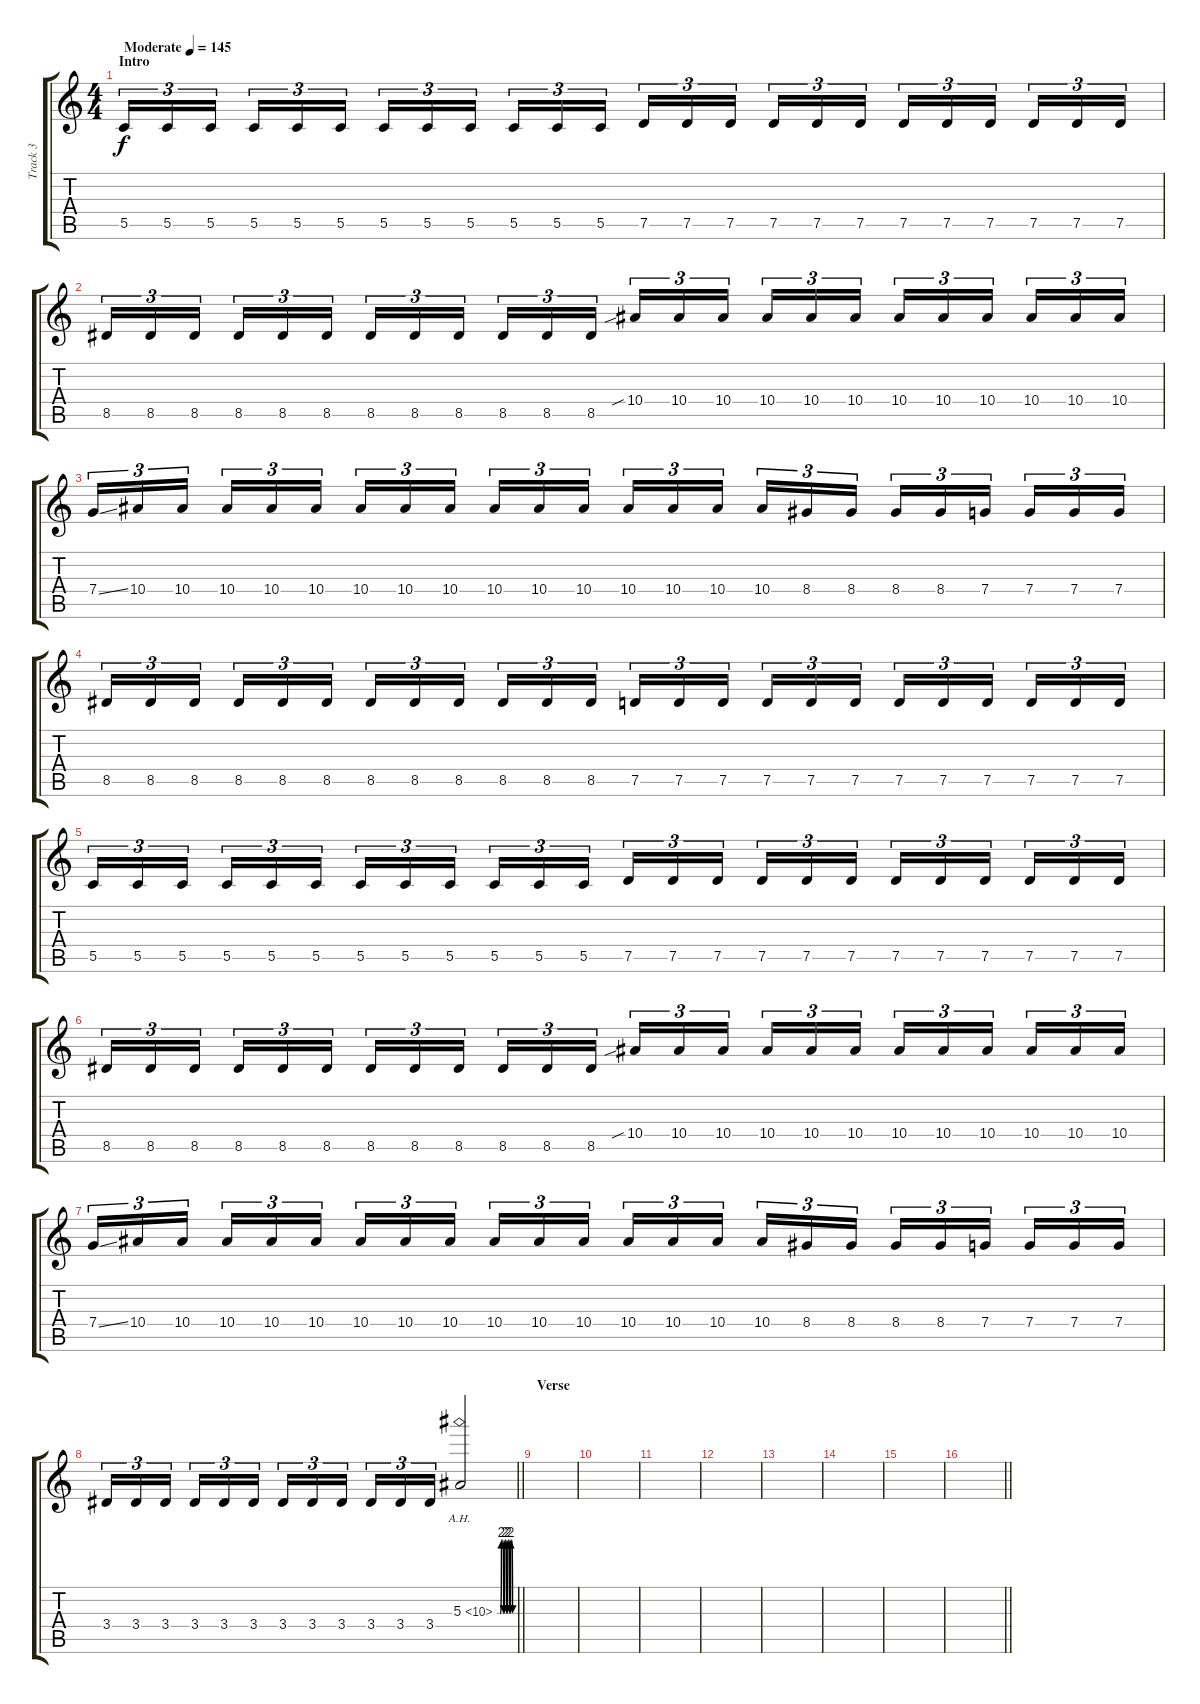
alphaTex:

\track ("Track 3" "Track 3") {instrument distortionguitar}
\staff {score tabs}
\tuning (D4 A3 F3 C3 G2 C2) {hide}
\ts (4 4)
\section ("" "Intro")
\tempo (145 "Moderate")
\clef g2
\ks c
5.5.16{tu (3 2) dy f instrument distortionguitar} 5.5.16{tu (3 2)} 5.5.16{tu (3 2) beam splitsecondary} 5.5.16{tu (3 2)} 5.5.16{tu (3 2)} 5.5.16{tu (3 2)} 5.5.16{tu (3 2)} 5.5.16{tu (3 2)} 5.5.16{tu (3 2) beam splitsecondary} 5.5.16{tu (3 2)} 5.5.16{tu (3 2)} 5.5.16{tu (3 2)} 7.5.16{tu (3 2)} 7.5.16{tu (3 2)} 7.5.16{tu (3 2) beam splitsecondary} 7.5.16{tu (3 2)} 7.5.16{tu (3 2)} 7.5.16{tu (3 2)} 7.5.16{tu (3 2)} 7.5.16{tu (3 2)} 7.5.16{tu (3 2) beam splitsecondary} 7.5.16{tu (3 2)} 7.5.16{tu (3 2)} 7.5.16{tu (3 2)} |
8.5.16{tu (3 2)} 8.5.16{tu (3 2)} 8.5.16{tu (3 2) beam splitsecondary} 8.5.16{tu (3 2)} 8.5.16{tu (3 2)} 8.5.16{tu (3 2)} 8.5.16{tu (3 2)} 8.5.16{tu (3 2)} 8.5.16{tu (3 2) beam splitsecondary} 8.5.16{tu (3 2)} 8.5.16{tu (3 2)} 8.5.16{tu (3 2)} 10.4{sib}.16{tu (3 2)} 10.4.16{tu (3 2)} 10.4.16{tu (3 2) beam splitsecondary} 10.4.16{tu (3 2)} 10.4.16{tu (3 2)} 10.4.16{tu (3 2)} 10.4.16{tu (3 2)} 10.4.16{tu (3 2)} 10.4.16{tu (3 2) beam splitsecondary} 10.4.16{tu (3 2)} 10.4.16{tu (3 2)} 10.4.16{tu (3 2)} |
7.4{ss}.16{tu (3 2)} 10.4.16{tu (3 2)} 10.4.16{tu (3 2) beam splitsecondary} 10.4.16{tu (3 2)} 10.4.16{tu (3 2)} 10.4.16{tu (3 2)} 10.4.16{tu (3 2)} 10.4.16{tu (3 2)} 10.4.16{tu (3 2) beam splitsecondary} 10.4.16{tu (3 2)} 10.4.16{tu (3 2)} 10.4.16{tu (3 2)} 10.4.16{tu (3 2)} 10.4.16{tu (3 2)} 10.4.16{tu (3 2) beam splitsecondary} 10.4.16{tu (3 2)} 8.4.16{tu (3 2)} 8.4.16{tu (3 2)} 8.4.16{tu (3 2)} 8.4.16{tu (3 2)} 7.4.16{tu (3 2) beam splitsecondary} 7.4.16{tu (3 2)} 7.4.16{tu (3 2)} 7.4.16{tu (3 2)} |
8.5.16{tu (3 2)} 8.5.16{tu (3 2)} 8.5.16{tu (3 2) beam splitsecondary} 8.5.16{tu (3 2)} 8.5.16{tu (3 2)} 8.5.16{tu (3 2)} 8.5.16{tu (3 2)} 8.5.16{tu (3 2)} 8.5.16{tu (3 2) beam splitsecondary} 8.5.16{tu (3 2)} 8.5.16{tu (3 2)} 8.5.16{tu (3 2)} 7.5.16{tu (3 2)} 7.5.16{tu (3 2)} 7.5.16{tu (3 2) beam splitsecondary} 7.5.16{tu (3 2)} 7.5.16{tu (3 2)} 7.5.16{tu (3 2)} 7.5.16{tu (3 2)} 7.5.16{tu (3 2)} 7.5.16{tu (3 2) beam splitsecondary} 7.5.16{tu (3 2)} 7.5.16{tu (3 2)} 7.5.16{tu (3 2)} |
5.5.16{tu (3 2)} 5.5.16{tu (3 2)} 5.5.16{tu (3 2) beam splitsecondary} 5.5.16{tu (3 2)} 5.5.16{tu (3 2)} 5.5.16{tu (3 2)} 5.5.16{tu (3 2)} 5.5.16{tu (3 2)} 5.5.16{tu (3 2) beam splitsecondary} 5.5.16{tu (3 2)} 5.5.16{tu (3 2)} 5.5.16{tu (3 2)} 7.5.16{tu (3 2)} 7.5.16{tu (3 2)} 7.5.16{tu (3 2) beam splitsecondary} 7.5.16{tu (3 2)} 7.5.16{tu (3 2)} 7.5.16{tu (3 2)} 7.5.16{tu (3 2)} 7.5.16{tu (3 2)} 7.5.16{tu (3 2) beam splitsecondary} 7.5.16{tu (3 2)} 7.5.16{tu (3 2)} 7.5.16{tu (3 2)} |
8.5.16{tu (3 2)} 8.5.16{tu (3 2)} 8.5.16{tu (3 2) beam splitsecondary} 8.5.16{tu (3 2)} 8.5.16{tu (3 2)} 8.5.16{tu (3 2)} 8.5.16{tu (3 2)} 8.5.16{tu (3 2)} 8.5.16{tu (3 2) beam splitsecondary} 8.5.16{tu (3 2)} 8.5.16{tu (3 2)} 8.5.16{tu (3 2)} 10.4{sib}.16{tu (3 2)} 10.4.16{tu (3 2)} 10.4.16{tu (3 2) beam splitsecondary} 10.4.16{tu (3 2)} 10.4.16{tu (3 2)} 10.4.16{tu (3 2)} 10.4.16{tu (3 2)} 10.4.16{tu (3 2)} 10.4.16{tu (3 2) beam splitsecondary} 10.4.16{tu (3 2)} 10.4.16{tu (3 2)} 10.4.16{tu (3 2)} |
7.4{ss}.16{tu (3 2)} 10.4.16{tu (3 2)} 10.4.16{tu (3 2) beam splitsecondary} 10.4.16{tu (3 2)} 10.4.16{tu (3 2)} 10.4.16{tu (3 2)} 10.4.16{tu (3 2)} 10.4.16{tu (3 2)} 10.4.16{tu (3 2) beam splitsecondary} 10.4.16{tu (3 2)} 10.4.16{tu (3 2)} 10.4.16{tu (3 2)} 10.4.16{tu (3 2)} 10.4.16{tu (3 2)} 10.4.16{tu (3 2) beam splitsecondary} 10.4.16{tu (3 2)} 8.4.16{tu (3 2)} 8.4.16{tu (3 2)} 8.4.16{tu (3 2)} 8.4.16{tu (3 2)} 7.4.16{tu (3 2) beam splitsecondary} 7.4.16{tu (3 2)} 7.4.16{tu (3 2)} 7.4.16{tu (3 2)} |
\barLineRight lightlight
3.4.16{tu (3 2)} 3.4.16{tu (3 2)} 3.4.16{tu (3 2) beam splitsecondary} 3.4.16{tu (3 2)} 3.4.16{tu (3 2)} 3.4.16{tu (3 2)} 3.4.16{tu (3 2)} 3.4.16{tu (3 2)} 3.4.16{tu (3 2) beam splitsecondary} 3.4.16{tu (3 2)} 3.4.16{tu (3 2)} 3.4.16{tu (3 2)} 5.3{be (custom 0 0 5 0 10 0 15 8 18 8 23 0 27 8 30 8 34 0 38 8 41 8 45 0 48 8 51 8 55 0 60 0) ah 5}.2 |
\section ("" "Verse")
|
|
|
|
|
|
|
\barLineRight lightlight
